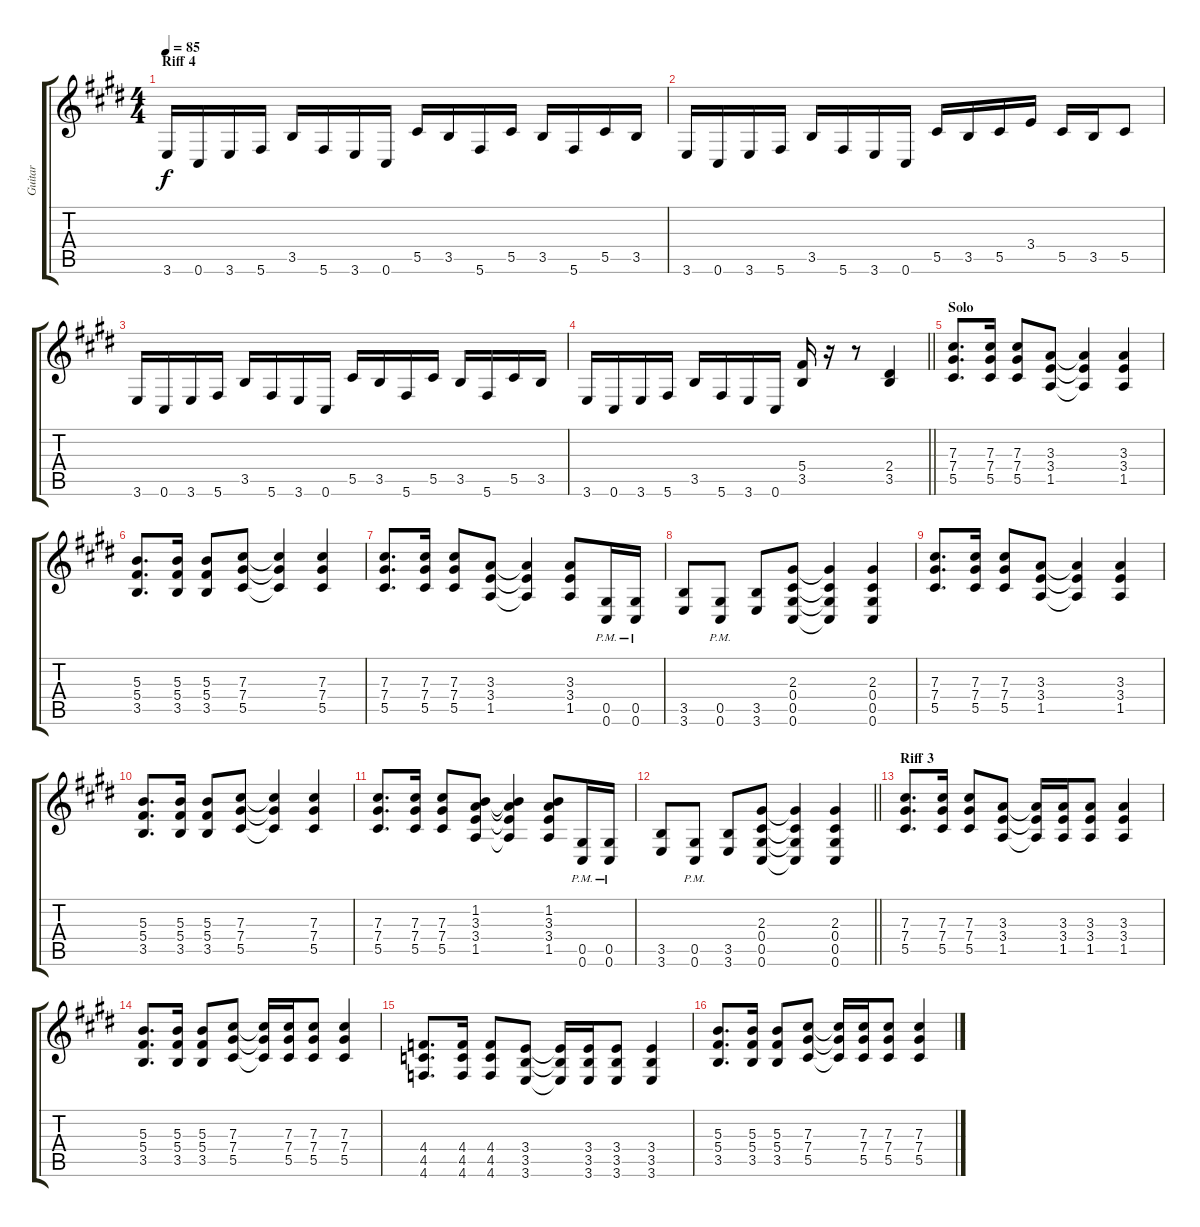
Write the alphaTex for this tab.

\track ("Guitar" "Guitar") {instrument distortionguitar}
\staff {score tabs}
\tuning (Eb4 Bb3 Gb3 Db3 Ab2 Db2) {hide}
\ts (4 4)
\section ("" "Riff 4")
\tempo 85
\clef g2
\ks e
3.6.16{dy f} 0.6.16 3.6.16 5.6.16 3.5.16 5.6.16 3.6.16 0.6.16 5.5.16 3.5.16 5.6.16 5.5.16 3.5.16 5.6.16 5.5.16 3.5.16 |
3.6.16 0.6.16 3.6.16 5.6.16 3.5.16 5.6.16 3.6.16 0.6.16 5.5.16 3.5.16 5.5.16 3.4.16 5.5.16 3.5.16 5.5.8 |
3.6.16 0.6.16 3.6.16 5.6.16 3.5.16 5.6.16 3.6.16 0.6.16 5.5.16 3.5.16 5.6.16 5.5.16 3.5.16 5.6.16 5.5.16 3.5.16 |
\barLineRight lightlight
3.6.16 0.6.16 3.6.16 5.6.16 3.5.16 5.6.16 3.6.16 0.6.16 (5.4 3.5).16 r.16 r.8 (2.4 3.5).4 |
\section ("" "Solo")
(7.3 7.4 5.5).8{d} (7.3 7.4 5.5).16 (7.3 7.4 5.5).8 (3.3 3.4 1.5).8 (3.3{t} 3.4{t} 1.5{t}).4 (3.3 3.4 1.5).4 |
(5.3 5.4 3.5).8{d} (5.3 5.4 3.5).16 (5.3 5.4 3.5).8 (7.3 7.4 5.5).8 (7.3{t} 7.4{t} 5.5{t}).4 (7.3 7.4 5.5).4 |
(7.3 7.4 5.5).8{d} (7.3 7.4 5.5).16 (7.3 7.4 5.5).8 (3.3 3.4 1.5).8 (3.3{t} 3.4{t} 1.5{t}).4 (3.3 3.4 1.5).8 (0.5{pm} 0.6{pm}).16 (0.5{pm} 0.6{pm}).16 |
(3.5 3.6).8 (0.5{pm} 0.6{pm}).8 (3.5 3.6).8 (2.3 0.4 0.5 0.6).8 (2.3{t} 0.4{t} 0.5{t} 0.6{t}).4 (2.3 0.4 0.5 0.6).4 |
(7.3 7.4 5.5).8{d} (7.3 7.4 5.5).16 (7.3 7.4 5.5).8 (3.3 3.4 1.5).8 (3.3{t} 3.4{t} 1.5{t}).4 (3.3 3.4 1.5).4 |
(5.3 5.4 3.5).8{d} (5.3 5.4 3.5).16 (5.3 5.4 3.5).8 (7.3 7.4 5.5).8 (7.3{t} 7.4{t} 5.5{t}).4 (7.3 7.4 5.5).4 |
(7.3 7.4 5.5).8{d} (7.3 7.4 5.5).16 (7.3 7.4 5.5).8 (1.2 3.3 3.4 1.5).8 (1.2{t} 3.3{t} 3.4{t} 1.5{t}).4 (1.2 3.3 3.4 1.5).8 (0.5{pm} 0.6{pm}).16 (0.5{pm} 0.6{pm}).16 |
\barLineRight lightlight
(3.5 3.6).8 (0.5{pm} 0.6{pm}).8 (3.5 3.6).8 (2.3 0.4 0.5 0.6).8 (2.3{t} 0.4{t} 0.5{t} 0.6{t}).4 (2.3 0.4 0.5 0.6).4 |
\section ("" "Riff 3")
(7.3 7.4 5.5).8{d} (7.3 7.4 5.5).16 (7.3 7.4 5.5).8 (3.3 3.4 1.5).8 (3.3{t} 3.4{t} 1.5{t}).16 (3.3 3.4 1.5).16 (3.3 3.4 1.5).8 (3.3 3.4 1.5).4 |
(5.3 5.4 3.5).8{d} (5.3 5.4 3.5).16 (5.3 5.4 3.5).8 (7.3 7.4 5.5).8 (7.3{t} 7.4{t} 5.5{t}).16 (7.3 7.4 5.5).16 (7.3 7.4 5.5).8 (7.3 7.4 5.5).4 |
(4.4 4.5 4.6).8{d} (4.4 4.5 4.6).16 (4.4 4.5 4.6).8 (3.4 3.5 3.6).8 (3.4{t} 3.5{t} 3.6{t}).16 (3.4 3.5 3.6).16 (3.4 3.5 3.6).8 (3.4 3.5 3.6).4 |
(5.3 5.4 3.5).8{d} (5.3 5.4 3.5).16 (5.3 5.4 3.5).8 (7.3 7.4 5.5).8 (7.3{t} 7.4{t} 5.5{t}).16 (7.3 7.4 5.5).16 (7.3 7.4 5.5).8 (7.3 7.4 5.5).4
